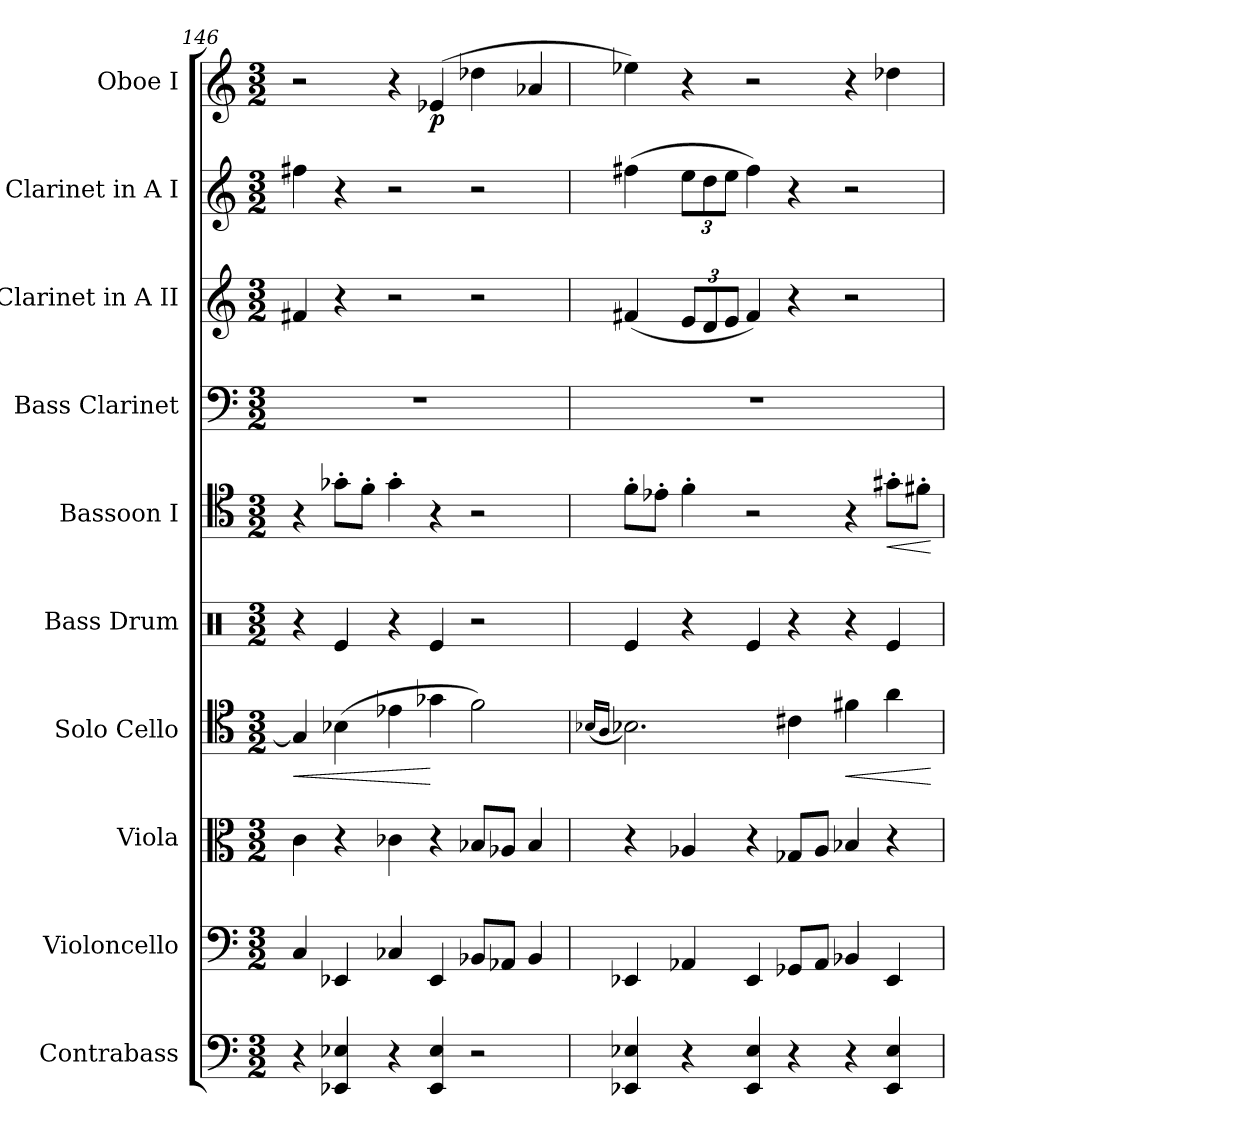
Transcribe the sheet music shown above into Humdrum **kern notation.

**kern	**kern	**kern	**kern	**dynam	**kern	**kern	**dynam	**kern	**kern	**kern	**kern	**dynam
*part10	*part9	*part8	*part7	*part7	*part6	*part5	*part5	*part4	*part3	*part2	*part1	*part1
*staff10	*staff9	*staff8	*staff7	*staff7	*staff6	*staff5	*staff5	*staff4	*staff3	*staff2	*staff1	*staff1
*I"Contrabass	*I"Violoncello	*I"Viola	*I"Solo Cello	*	*I"Bass Drum	*I"Bassoon I	*	*I"Bass Clarinet	*I"Clarinet in A II	*I"Clarinet in A I	*I"Oboe I	*
*I'Cb.	*I'Vc.	*I'Vla.	*	*	*I'B. D.	*I'Bsn.	*	*I'B. Cl.	*I'Cl.	*I'Cl.	*I'Ob.	*
*clefF4	*clefF4	*clefC3	*clefC4	*	*clefX	*clefC4	*	*clefF4	*clefG2	*clefG2	*clefG2	*
*ITrd7c12	*	*	*	*	*	*	*	*ITrd1c2	*ITrd2c3	*ITrd2c3	*	*
*k[]	*k[]	*k[]	*k[]	*	*k[]	*k[]	*	*	*k[f#c#g#]	*k[f#c#g#]	*k[]	*
*M3/2	*M3/2	*M3/2	*M3/2	*	*M3/2	*M3/2	*	*M3/2	*M3/2	*M3/2	*M3/2	*
=146	=146	=146	=146	=146	=146	=146	=146	=146	=146	=146	=146	=146
!	!	!	!	!LO:HP:b	!	!	!	!	!	!	!	!
4r	4C	4c	4G]	<	4r	4r	.	2%3r	4d#X	4dd#X	2r	.
4EEE-X 4EE-X	4EE-X	4r	(4B-X	.	4Re	8g-X'L	.	.	4r	4r	.	.
.	.	.	.	.	.	8f'J	.	.	.	.	.	.
4r	4C-X	4c-X	4e-X	.	4r	4g-'	.	.	2r	2r	4r	.
4EEE- 4EE-	4EE-	4r	4g-X	[	4Re	4r	.	.	.	.	(4e-X	p
2r	8BB-XL	8B-XL	2f)	.	2r	2r	.	.	2r	2r	4dd-X	.
.	8AA-XJ	8A-XJ	.	.	.	.	.	.	.	.	.	.
.	4BB-	4B-	.	.	.	.	.	.	.	.	4a-X	.
=147	=147	=147	=147	=147	=147	=147	=147	=147	=147	=147	=147	=147
.	.	.	(<16qqB-X/LL	.	.	.	.	.	.	.	.	.
.	.	.	16qqA/JJ	.	.	.	.	.	.	.	.	.
4EEE-X 4EE-X	4EE-X	4r	2.B-X)	.	4Re	8f'L	.	2%3r	(4d#X	(4dd#X	4ee-X)	.
.	.	.	.	.	.	8e-X'J	.	.	.	.	.	.
4r	4AA-X	4A-X	.	.	4r	4f'	.	.	12c#L	12cc#L	4r	.
.	.	.	.	.	.	.	.	.	12B	12b	.	.
.	.	.	.	.	.	.	.	.	12c#J	12cc#J	.	.
4EEE- 4EE-	4EE-	4r	.	.	4Re	2r	.	.	4d#)	4dd#)	2r	.
4r	8GG-XL	8G-XL	4c#X	.	4r	.	.	.	4r	4r	.	.
.	8AA-J	8A-J	.	.	.	.	.	.	.	.	.	.
!	!	!	!	!LO:HP:b	!	!	!	!	!	!	!	!
4r	4BB-X	4B-X	4f#X	<	4r	4r	.	.	2r	2r	4r	.
!	!	!	!	!	!	!	!LO:HP:b	!	!	!	!	!
4EEE- 4EE-	4EE-	4r	4a	.	4Re	8g#X'L	<	.	.	.	4dd-X	.
.	.	.	.	.	.	8f#X'J	.	.	.	.	.	.
.	.	.	.	[	.	.	[	.	.	.	.	.
=	=	=	=	=	=	=	=	=	=	=	=	=
*-	*-	*-	*-	*-	*-	*-	*-	*-	*-	*-	*-	*-
